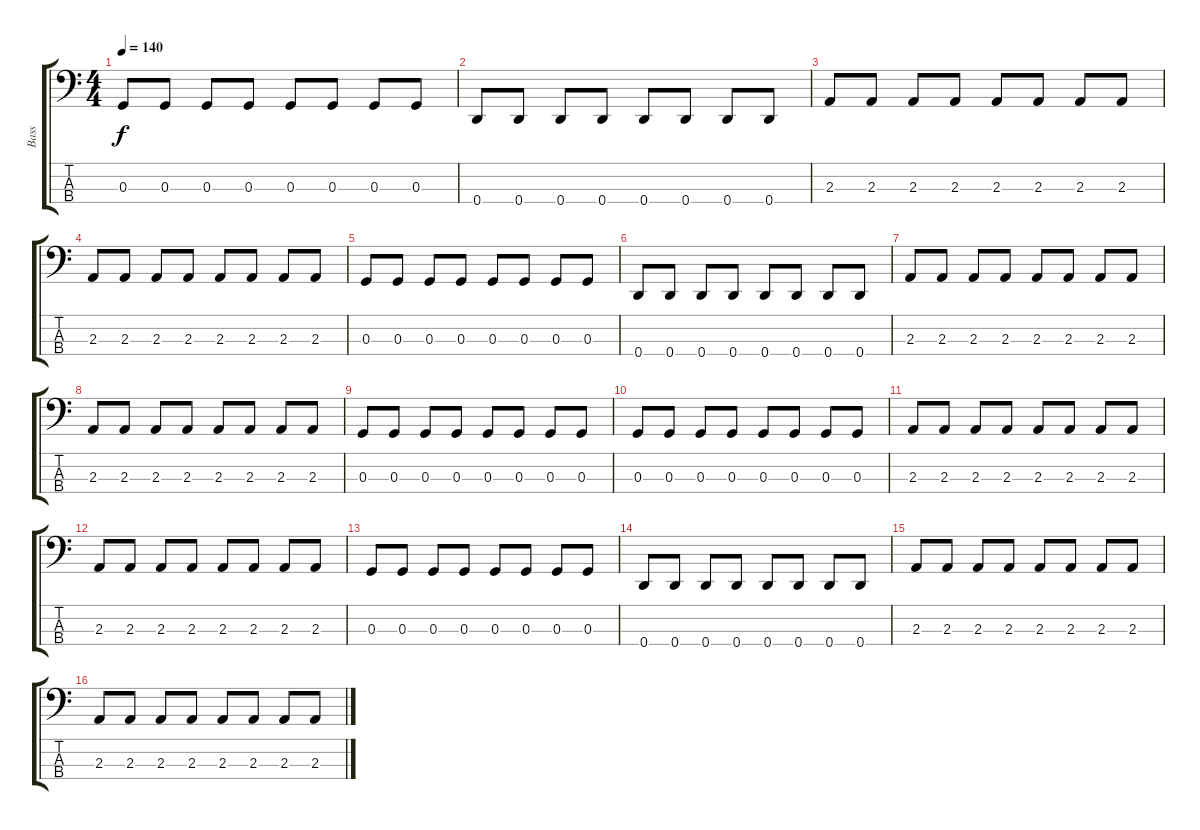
\track ("Bass" "Bass") {instrument electricbassfinger}
\staff {score tabs}
\tuning (F2 C2 G1 D1) {hide}
\ts (4 4)
\tempo 140
\clef f4
\ks c
0.3.8{dy f} 0.3.8 0.3.8 0.3.8 0.3.8 0.3.8 0.3.8 0.3.8 |
0.4.8 0.4.8 0.4.8 0.4.8 0.4.8 0.4.8 0.4.8 0.4.8 |
2.3.8 2.3.8 2.3.8 2.3.8 2.3.8 2.3.8 2.3.8 2.3.8 |
2.3.8 2.3.8 2.3.8 2.3.8 2.3.8 2.3.8 2.3.8 2.3.8 |
0.3.8 0.3.8 0.3.8 0.3.8 0.3.8 0.3.8 0.3.8 0.3.8 |
0.4.8 0.4.8 0.4.8 0.4.8 0.4.8 0.4.8 0.4.8 0.4.8 |
2.3.8 2.3.8 2.3.8 2.3.8 2.3.8 2.3.8 2.3.8 2.3.8 |
2.3.8 2.3.8 2.3.8 2.3.8 2.3.8 2.3.8 2.3.8 2.3.8 |
0.3.8 0.3.8 0.3.8 0.3.8 0.3.8 0.3.8 0.3.8 0.3.8 |
0.3.8 0.3.8 0.3.8 0.3.8 0.3.8 0.3.8 0.3.8 0.3.8 |
2.3.8 2.3.8 2.3.8 2.3.8 2.3.8 2.3.8 2.3.8 2.3.8 |
2.3.8 2.3.8 2.3.8 2.3.8 2.3.8 2.3.8 2.3.8 2.3.8 |
0.3.8 0.3.8 0.3.8 0.3.8 0.3.8 0.3.8 0.3.8 0.3.8 |
0.4.8 0.4.8 0.4.8 0.4.8 0.4.8 0.4.8 0.4.8 0.4.8 |
2.3.8 2.3.8 2.3.8 2.3.8 2.3.8 2.3.8 2.3.8 2.3.8 |
2.3.8 2.3.8 2.3.8 2.3.8 2.3.8 2.3.8 2.3.8 2.3.8
